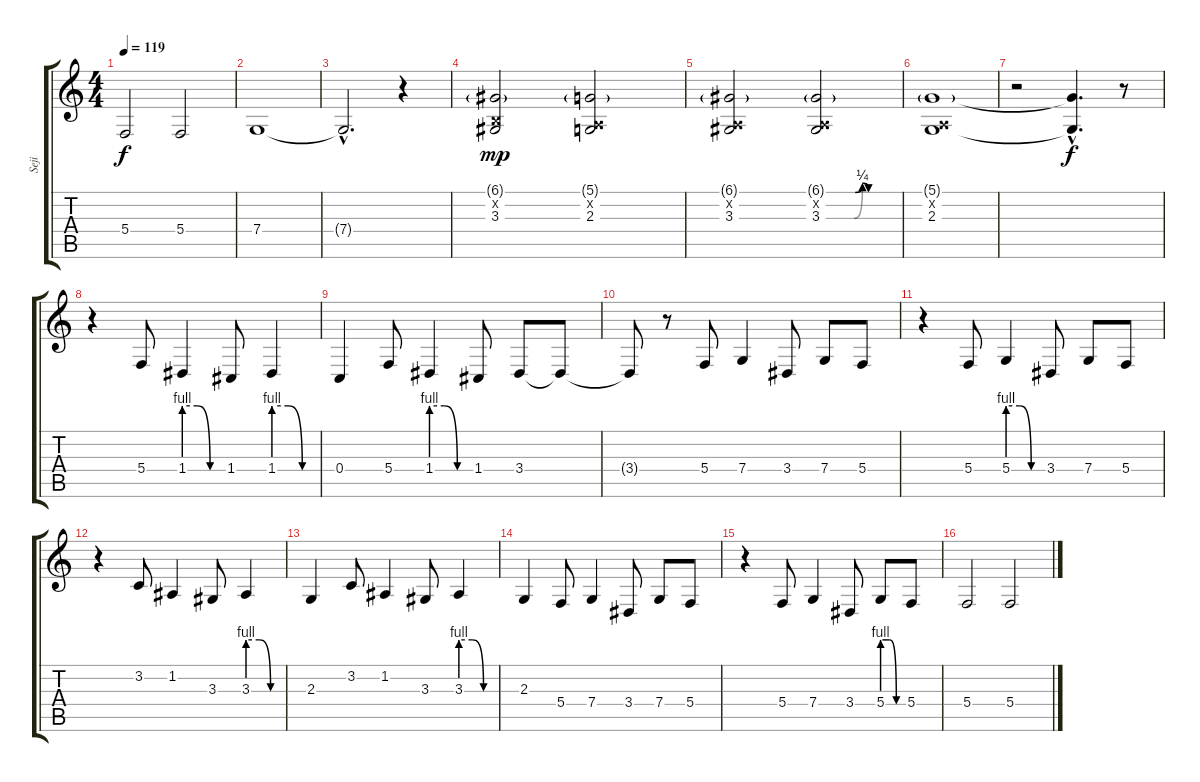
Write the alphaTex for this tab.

\track ("Seji" "Seji") {instrument clarinet}
\staff {score tabs}
\tuning (D4 A3 F3 C3 G2 C2) {hide}
\ts (4 4)
\tempo 119
\clef g2
\ks c
5.4.2{dy f} 5.4.2 |
7.4.1 |
7.4{hac t}.2{d} r.4 |
(6.1{g} 2.2{x} 3.3).2{dy mp} (5.1{g} 0.2{x} 2.3).2 |
(6.1{g} 0.2{x} 3.3).2 (6.1{be (custom 0 0 15 0 24 0 30 1 35 0 45 0 60 0) g} 0.2{x} 3.3{be (custom 0 0 15 0 23 0 30 1 35 0 45 0 60 0)}).2 |
(5.1{g} 0.2{x} 2.3).1 |
r.2 (5.1{hac t} 2.3{hac t}).4{d dy f} r.8 |
r.4 5.4.8 1.4{be (custom 0 4 20 4 40 0 60 0)}.4 1.4.8 1.4{be (custom 0 4 20 4 40 0 60 0)}.4 |
0.4.4 5.4.8 1.4{be (custom 0 4 20 4 40 0 60 0)}.4 1.4.8 3.4.8 3.4{t}.8 |
3.4{t}.8 r.8 5.4.8 7.4.4 3.4.8 7.4.8 5.4.8 |
r.4 5.4.8 5.4{be (custom 0 4 20 4 40 0 60 0)}.4 3.4.8 7.4.8 5.4.8 |
r.4 3.2.8 1.2.4 3.3.8 3.3{be (custom 0 4 20 4 40 0 60 0)}.4 |
2.3.4 3.2.8 1.2.4 3.3.8 3.3{be (custom 0 4 20 4 40 0 60 0)}.4 |
2.3.4 5.4.8 7.4.4 3.4.8 7.4.8 5.4.8 |
r.4 5.4.8 7.4.4 3.4.8 5.4{be (custom 0 4 20 4 40 0 60 0)}.8 5.4.8 |
5.4.2 5.4.2
